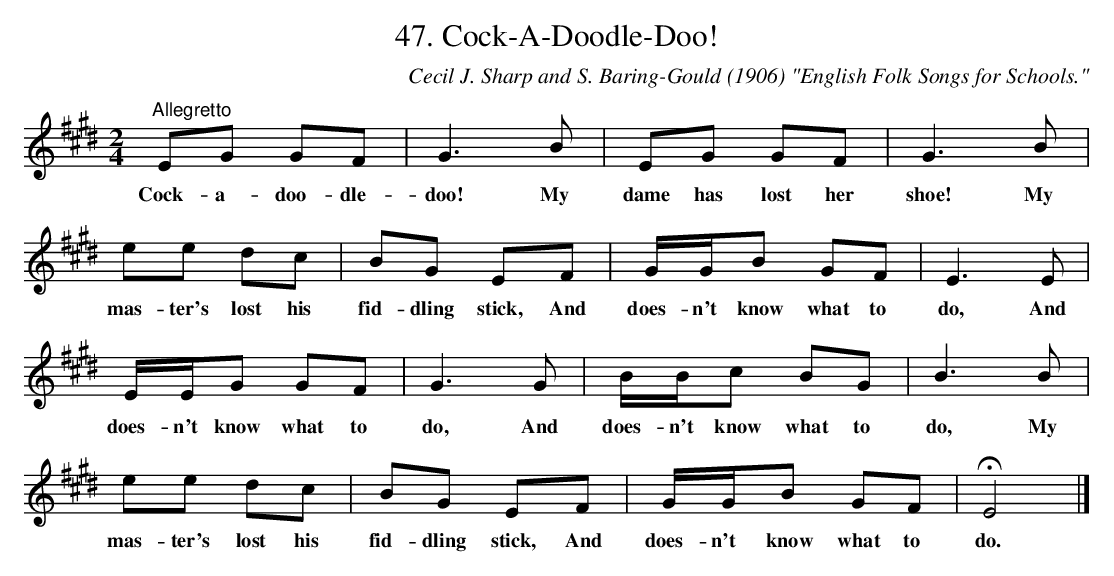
X:1
T:47. Cock-A-Doodle-Doo!
C:Cecil J. Sharp and S. Baring-Gould (1906) "English Folk Songs for Schools."
L:1/8
M:2/4
K:E
"^Allegretto" EG GF | G3 B | EG GF | G3 B |$ ee dc | BG EF | G/G/B GF | E3 E |$ E/E/G GF | G3 G |
w: Cock- a- doo- dle-|doo! My|dame  has lost her|shoe! My|mas- ter's lost his|fid- dling  stick,  And|does- n't  know what to|do, And|does- n't know what  to|do, And|
B/B/c BG | B3 B |$ ee dc | BG EF | G/G/B GF | !fermata!E4 |]
w: does- n't  know what to|do, My|mas- ter's lost his|fid- dling  stick,  And|does- n't   know what to|do.|
